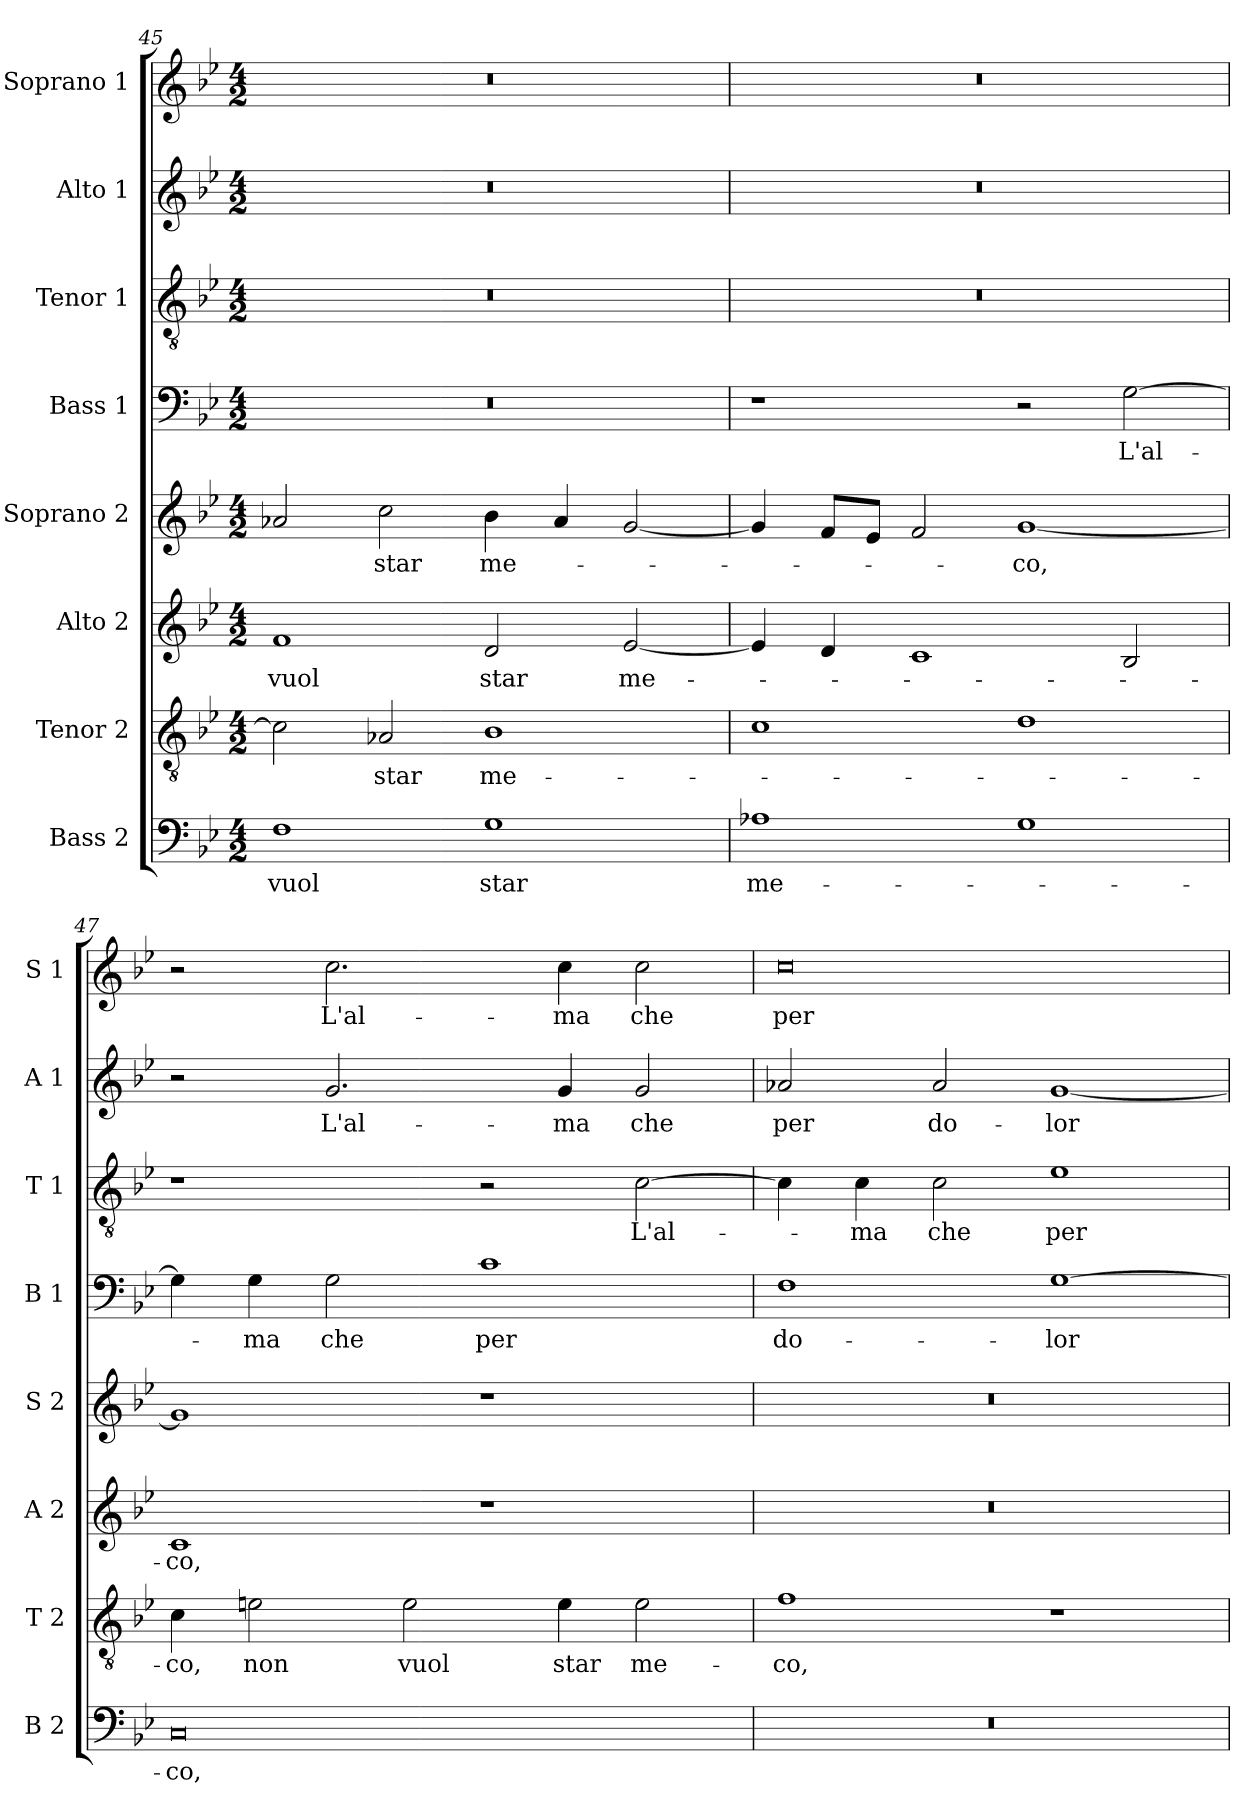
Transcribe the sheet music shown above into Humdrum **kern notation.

**kern	**text	**kern	**text	**kern	**text	**kern	**text	**kern	**text	**kern	**text	**kern	**text	**kern	**text
*part8	*part8	*part7	*part7	*part6	*part6	*part5	*part5	*part4	*part4	*part3	*part3	*part2	*part2	*part1	*part1
*staff8	*staff8	*staff7	*staff7	*staff6	*staff6	*staff5	*staff5	*staff4	*staff4	*staff3	*staff3	*staff2	*staff2	*staff1	*staff1
*I"Bass 2	*	*I"Tenor 2	*	*I"Alto 2	*	*I"Soprano 2	*	*I"Bass 1	*	*I"Tenor 1	*	*I"Alto 1	*	*I"Soprano 1	*
*I'B 2	*	*I'T 2	*	*I'A 2	*	*I'S 2	*	*I'B 1	*	*I'T 1	*	*I'A 1	*	*I'S 1	*
!!LO:PB:g=z
*clefF4	*	*clefGv2	*	*clefG2	*	*clefG2	*	*clefF4	*	*clefGv2	*	*clefG2	*	*clefG2	*
*k[b-e-]	*	*k[b-e-]	*	*k[b-e-]	*	*k[b-e-]	*	*k[b-e-]	*	*k[b-e-]	*	*k[b-e-]	*	*k[b-e-]	*
*B-:	*	*B-:	*	*B-:	*	*B-:	*	*B-:	*	*B-:	*	*B-:	*	*B-:	*
*M4/2	*	*M4/2	*	*M4/2	*	*M4/2	*	*M4/2	*	*M4/2	*	*M4/2	*	*M4/2	*
=45	=45	=45	=45	=45	=45	=45	=45	=45	=45	=45	=45	=45	=45	=45	=45
!	!LO:LY:b	!	!	!	!LO:LY:b	!	!	!	!	!	!	!	!	!	!
1F	vuol	2c\]	.	1f	vuol	2a-X/	.	0r	.	0r	.	0r	.	0r	.
!	!	!	!LO:LY:b	!	!	!	!LO:LY:b	!	!	!	!	!	!	!	!
.	.	2A-X/	star	.	.	2cc\	star	.	.	.	.	.	.	.	.
!	!LO:LY:b	!	!LO:LY:b	!	!LO:LY:b	!	!LO:LY:b	!	!	!	!	!	!	!	!
1G	star	1B-	me-	2d/	star	4b-\	me-	.	.	.	.	.	.	.	.
.	.	.	.	.	.	4a-/	.	.	.	.	.	.	.	.	.
!	!	!	!	!	!LO:LY:b	!	!	!	!	!	!	!	!	!	!
.	.	.	.	[2e-/	me-	[2g/	.	.	.	.	.	.	.	.	.
=46	=46	=46	=46	=46	=46	=46	=46	=46	=46	=46	=46	=46	=46	=46	=46
!	!LO:LY:b	!	!	!	!	!	!	!	!	!	!	!	!	!	!
1A-X	me-	1c	.	4e-/]	.	4g/]	.	1r	.	0r	.	0r	.	0r	.
.	.	.	.	4d/	.	8f/L	.	.	.	.	.	.	.	.	.
.	.	.	.	.	.	8e-/J	.	.	.	.	.	.	.	.	.
.	.	.	.	1c	.	2f/	.	.	.	.	.	.	.	.	.
!	!	!	!	!	!	!	!LO:LY:b	!	!	!	!	!	!	!	!
1G	.	1d	.	.	.	[1g	-co,	2r	.	.	.	.	.	.	.
!	!	!	!	!	!	!	!	!	!LO:LY:b	!	!	!	!	!	!
.	.	.	.	2B-/	.	.	.	[2G\	L'al-	.	.	.	.	.	.
=47	=47	=47	=47	=47	=47	=47	=47	=47	=47	=47	=47	=47	=47	=47	=47
!	!LO:LY:b	!	!LO:LY:b	!	!LO:LY:b	!	!	!	!	!	!	!	!	!	!
0C	-co,	4c\	-co,	1c	-co,	1g]	.	4G\]	.	1r	.	2r	.	2r	.
!	!	!	!LO:LY:b	!	!	!	!	!	!LO:LY:b	!	!	!	!	!	!
.	.	2en\	non	.	.	.	.	4G\	-ma	.	.	.	.	.	.
!	!	!	!	!	!	!	!	!	!LO:LY:b	!	!	!	!LO:LY:b	!	!LO:LY:b
.	.	.	.	.	.	.	.	2G\	che	.	.	2.g/	L'al-	2.cc\	L'al-
!	!	!	!LO:LY:b	!	!	!	!	!	!	!	!	!	!	!	!
.	.	2e\	vuol	.	.	.	.	.	.	.	.	.	.	.	.
!	!	!	!	!	!	!	!	!	!LO:LY:b	!	!	!	!	!	!
.	.	.	.	1r	.	1r	.	1c	per	2r	.	.	.	.	.
!	!	!	!LO:LY:b	!	!	!	!	!	!	!	!	!	!LO:LY:b	!	!LO:LY:b
.	.	4e\	star	.	.	.	.	.	.	.	.	4g/	-ma	4cc\	-ma
!	!	!	!LO:LY:b	!	!	!	!	!	!	!	!LO:LY:b	!	!LO:LY:b	!	!LO:LY:b
.	.	2e\	me-	.	.	.	.	.	.	[2c\	L'al-	2g/	che	2cc\	che
=48	=48	=48	=48	=48	=48	=48	=48	=48	=48	=48	=48	=48	=48	=48	=48
!	!	!	!LO:LY:b	!	!	!	!	!	!LO:LY:b	!	!	!	!LO:LY:b	!	!LO:LY:b
0r	.	1f	-co,	0r	.	0r	.	1F	do-	4c\]	.	2a-X/	per	0cc	per
!	!	!	!	!	!	!	!	!	!	!	!LO:LY:b	!	!	!	!
.	.	.	.	.	.	.	.	.	.	4c\	-ma	.	.	.	.
!	!	!	!	!	!	!	!	!	!	!	!LO:LY:b	!	!LO:LY:b	!	!
.	.	.	.	.	.	.	.	.	.	2c\	che	2a-/	do-	.	.
!	!	!	!	!	!	!	!	!	!LO:LY:b	!	!LO:LY:b	!	!LO:LY:b	!	!
.	.	1r	.	.	.	.	.	[1G	-lor	1e-	per	[1g	-lor	.	.
=	=	=	=	=	=	=	=	=	=	=	=	=	=	=	=
*-	*-	*-	*-	*-	*-	*-	*-	*-	*-	*-	*-	*-	*-	*-	*-
